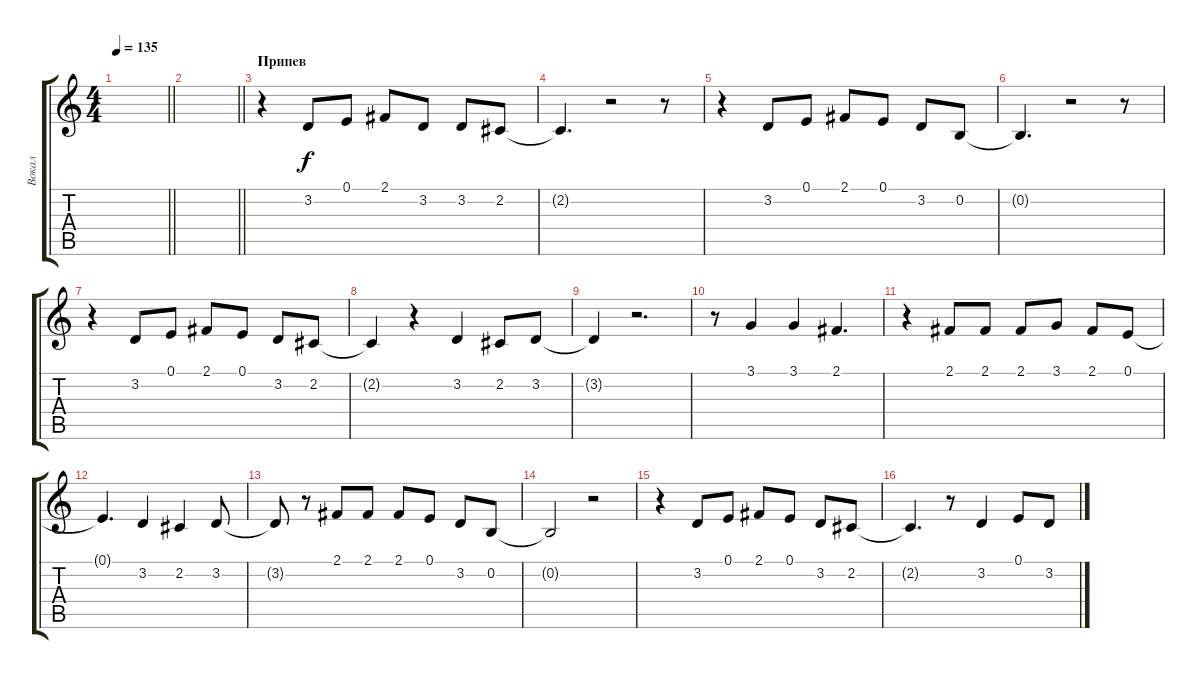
\track ("Вокал" "Вокал") {instrument lead2sawtooth}
\staff {score tabs}
\tuning (E4 B3 G3 D3 A2 E2) {hide}
\ts (4 4)
\tempo 135
\clef g2
\barLineRight lightlight
\ks c
|
\barLineRight lightlight
|
\section ("" "Припев")
r.4 3.2.8 0.1.8 2.1.8 3.2.8 3.2.8 2.2.8 |
2.2{t}.4{d} r.2 r.8 |
r.4 3.2.8 0.1.8 2.1.8 0.1.8 3.2.8 0.2.8 |
0.2{t}.4{d} r.2 r.8 |
r.4 3.2.8 0.1.8 2.1.8 0.1.8 3.2.8 2.2.8 |
2.2{t}.4 r.4 3.2.4 2.2.8 3.2.8 |
3.2{t}.4 r.2{d} |
r.8 3.1.4 3.1.4 2.1.4{d} |
r.4 2.1.8 2.1.8 2.1.8 3.1.8 2.1.8 0.1.8 |
0.1{t}.4{d} 3.2.4 2.2.4 3.2.8 |
3.2{t}.8 r.8 2.1.8 2.1.8 2.1.8 0.1.8 3.2.8 0.2.8 |
0.2{t}.2 r.2 |
r.4 3.2.8 0.1.8 2.1.8 0.1.8 3.2.8 2.2.8 |
2.2{t}.4{d} r.8 3.2.4 0.1.8 3.2.8
